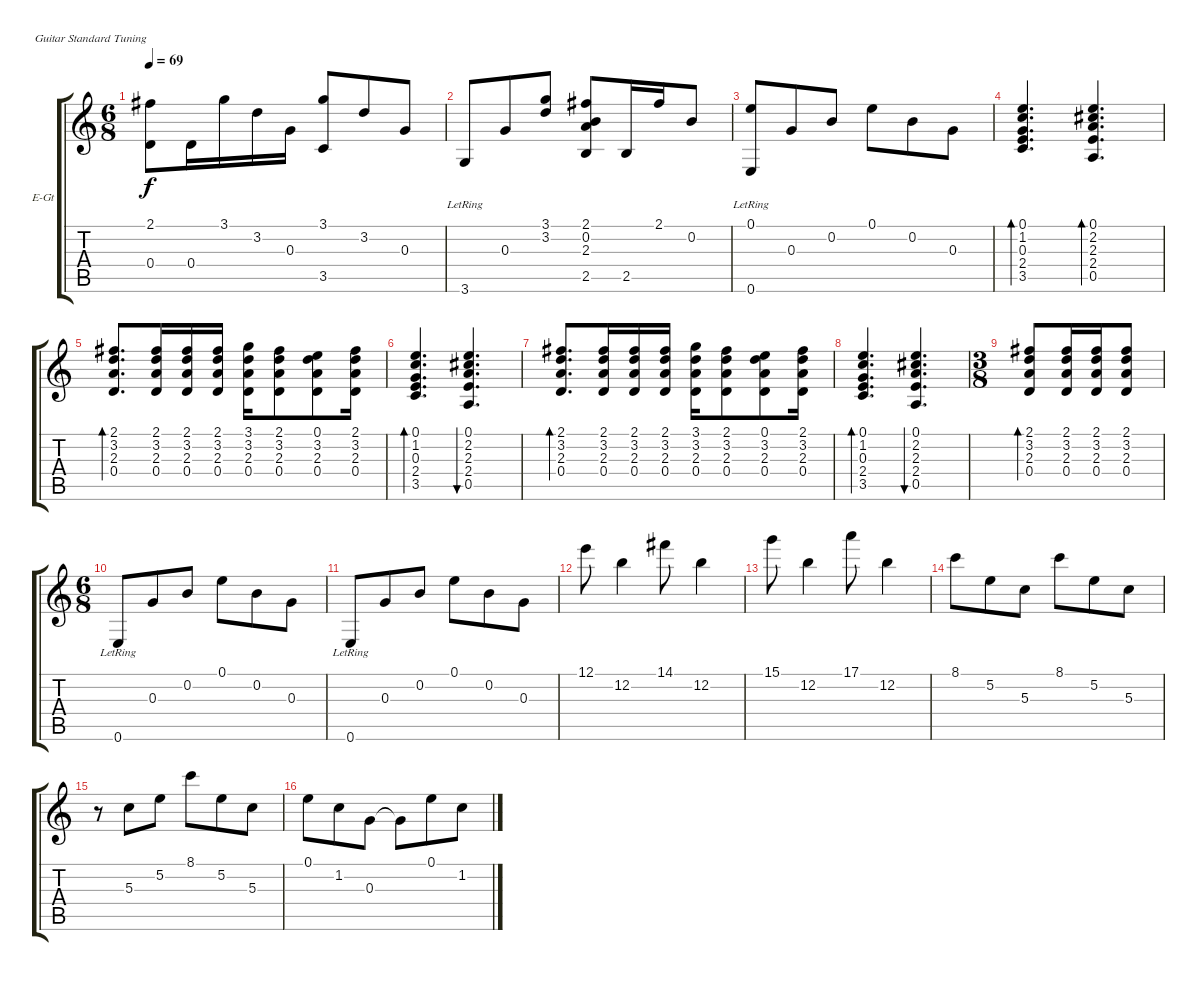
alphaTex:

\defaultSystemsLayout 4
\bracketExtendMode groupsimilarinstruments
\firstSystemTrackNameOrientation horizontal
\otherSystemsTrackNameOrientation horizontal
\track ("Гитара1(Б)" "E-Gt") {instrument electricguitarclean}
\staff {score tabs}
\tuning (E4 B3 G3 D3 A2 E2)
\ts (6 8)
\tempo 69
\clef g2
\ks c
(2.1 0.4).8{dy f} 0.4.16 3.1.16 3.2.16 0.3.16 (3.1 3.5).8 3.2.8 0.3.8 |
3.6{lr}.8 0.3.8 (3.1 3.2).8 (2.1 0.2 2.3 2.5).8 2.5.16 2.1.16 0.2.8 |
(0.1 0.6{lr}).8 0.3.8 0.2.8 0.1.8 0.2.8 0.3.8 |
(0.1 1.2 0.3 2.4 3.5).4{d bd 158} (0.1 2.2 2.3 2.4 0.5).4{d bd 191} |
(2.1 3.2 2.3 0.4).8{d bd 93} (2.1 3.2 2.3 0.4).16 (2.1 3.2 2.3 0.4).16 (2.1 3.2 2.3 0.4).16 (3.1 3.2 2.3 0.4).16 (2.1 3.2 2.3 0.4).8 (0.1 3.2 2.3 0.4).8 (2.1 3.2 2.3 0.4).16 |
(0.1 1.2 0.3 2.4 3.5).4{d bd 188} (0.1 2.2 2.3 2.4 0.5).4{d bu 186} |
(2.1 3.2 2.3 0.4).8{d bd 96} (2.1 3.2 2.3 0.4).16 (2.1 3.2 2.3 0.4).16 (2.1 3.2 2.3 0.4).16 (3.1 3.2 2.3 0.4).16 (2.1 3.2 2.3 0.4).8 (0.1 3.2 2.3 0.4).8 (2.1 3.2 2.3 0.4).16 |
(0.1 1.2 0.3 2.4 3.5).4{d bd 85} (0.1 2.2 2.3 2.4 0.5).4{d bu 82} |
\ts (3 8)
(2.1 3.2 2.3 0.4).8{bd 81} (2.1 3.2 2.3 0.4).16 (2.1 3.2 2.3 0.4).16 (2.1 3.2 2.3 0.4).8 |
\ts (6 8)
0.6{lr}.8 0.3.8 0.2.8 0.1.8 0.2.8 0.3.8 |
0.6{lr}.8 0.3.8 0.2.8 0.1.8 0.2.8 0.3.8 |
12.1.8 12.2.4 14.1.8 12.2.4 |
15.1.8 12.2.4 17.1.8 12.2.4 |
8.1.8 5.2.8 5.3.8 8.1.8 5.2.8 5.3.8 |
r.8 5.3.8 5.2.8 8.1.8 5.2.8 5.3.8 |
0.1.8 1.2.8 0.3.8 0.3{t}.8 0.1.8 1.2.8
